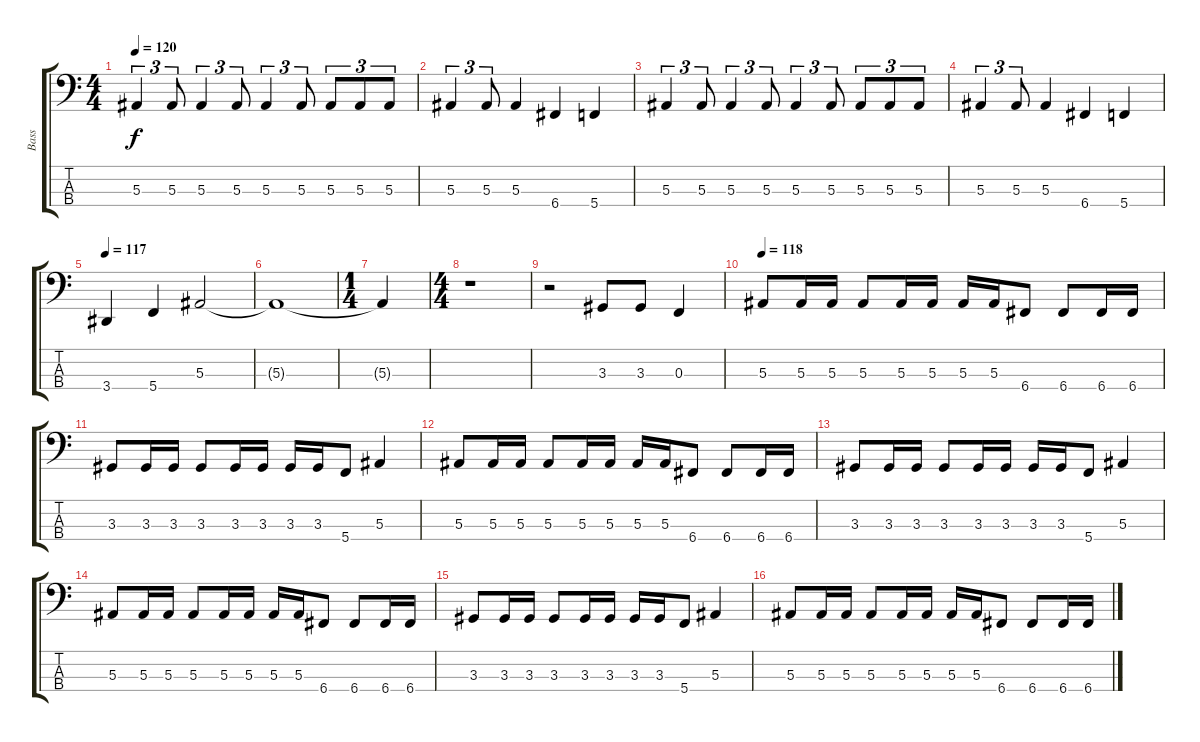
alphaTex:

\track ("Bass" "Bass") {instrument electricbassfinger}
\staff {score tabs}
\tuning (Eb2 Bb1 F1 C1) {hide}
\ts (4 4)
\tempo 120
\clef f4
\ks c
5.3.4{tu (3 2) dy f} 5.3.8{tu (3 2)} 5.3.4{tu (3 2)} 5.3.8{tu (3 2)} 5.3.4{tu (3 2)} 5.3.8{tu (3 2)} 5.3.8{tu (3 2)} 5.3.8{tu (3 2)} 5.3.8{tu (3 2)} |
5.3.4{tu (3 2)} 5.3.8{tu (3 2)} 5.3.4 6.4.4 5.4.4 |
5.3.4{tu (3 2)} 5.3.8{tu (3 2)} 5.3.4{tu (3 2)} 5.3.8{tu (3 2)} 5.3.4{tu (3 2)} 5.3.8{tu (3 2)} 5.3.8{tu (3 2)} 5.3.8{tu (3 2)} 5.3.8{tu (3 2)} |
5.3.4{tu (3 2)} 5.3.8{tu (3 2)} 5.3.4 6.4.4 5.4.4 |
\tempo 117
3.4.4 5.4.4 5.3.2 |
5.3{t}.1 |
\ts (1 4)
5.3{t}.4 |
\ts (4 4)
r.1 |
r.2 3.3.8 3.3.8 0.3.4 |
\tempo 118
5.3.8 5.3.16 5.3.16 5.3.8 5.3.16 5.3.16 5.3.16 5.3.16 6.4.8 6.4.8 6.4.16 6.4.16 |
3.3.8 3.3.16 3.3.16 3.3.8 3.3.16 3.3.16 3.3.16 3.3.16 5.4.8 5.3.4 |
5.3.8 5.3.16 5.3.16 5.3.8 5.3.16 5.3.16 5.3.16 5.3.16 6.4.8 6.4.8 6.4.16 6.4.16 |
3.3.8 3.3.16 3.3.16 3.3.8 3.3.16 3.3.16 3.3.16 3.3.16 5.4.8 5.3.4 |
5.3.8 5.3.16 5.3.16 5.3.8 5.3.16 5.3.16 5.3.16 5.3.16 6.4.8 6.4.8 6.4.16 6.4.16 |
3.3.8 3.3.16 3.3.16 3.3.8 3.3.16 3.3.16 3.3.16 3.3.16 5.4.8 5.3.4 |
5.3.8 5.3.16 5.3.16 5.3.8 5.3.16 5.3.16 5.3.16 5.3.16 6.4.8 6.4.8 6.4.16 6.4.16
